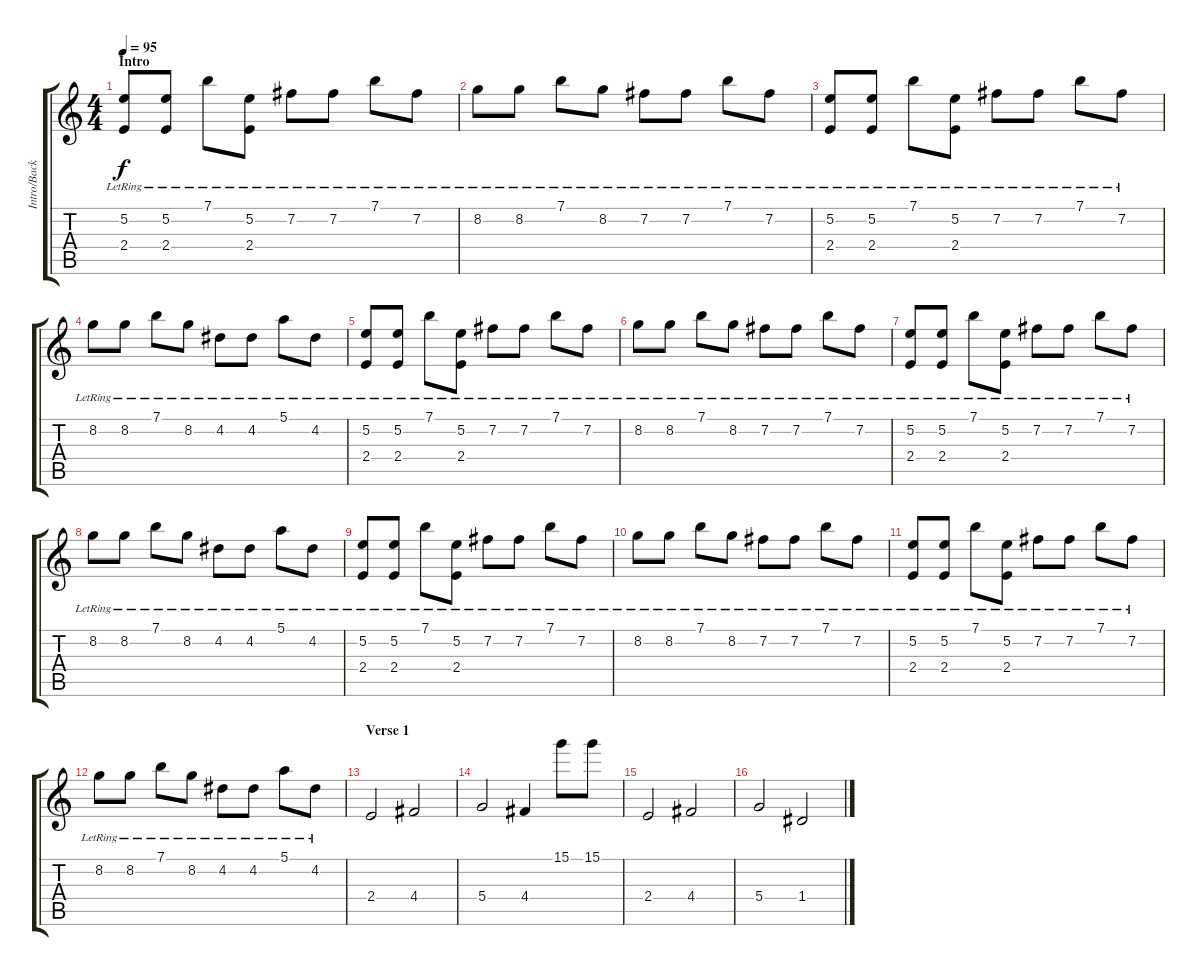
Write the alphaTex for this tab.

\track ("Intro/Back" "Intro/Back") {instrument acousticguitarnylon}
\staff {score tabs}
\tuning (E4 B3 G3 D3 A2 E2) {hide}
\ts (4 4)
\section ("" "Intro")
\tempo 95
\clef g2
\ks c
(5.2{lr} 2.4{lr}).8{dy f instrument acousticguitarnylon} (5.2{lr} 2.4{lr}).8 7.1{lr}.8 (5.2{lr} 2.4{lr}).8 7.2{lr}.8 7.2{lr}.8 7.1{lr}.8 7.2{lr}.8 |
8.2{lr}.8 8.2{lr}.8 7.1{lr}.8 8.2{lr}.8 7.2{lr}.8 7.2{lr}.8 7.1{lr}.8 7.2{lr}.8 |
(5.2{lr} 2.4{lr}).8 (5.2{lr} 2.4{lr}).8 7.1{lr}.8 (5.2{lr} 2.4{lr}).8 7.2{lr}.8 7.2{lr}.8 7.1{lr}.8 7.2{lr}.8 |
8.2{lr}.8 8.2{lr}.8 7.1{lr}.8 8.2{lr}.8 4.2{lr}.8 4.2{lr}.8 5.1{lr}.8 4.2{lr}.8 |
(5.2{lr} 2.4{lr}).8 (5.2{lr} 2.4{lr}).8 7.1{lr}.8 (5.2{lr} 2.4{lr}).8 7.2{lr}.8 7.2{lr}.8 7.1{lr}.8 7.2{lr}.8 |
8.2{lr}.8 8.2{lr}.8 7.1{lr}.8 8.2{lr}.8 7.2{lr}.8 7.2{lr}.8 7.1{lr}.8 7.2{lr}.8 |
(5.2{lr} 2.4{lr}).8 (5.2{lr} 2.4{lr}).8 7.1{lr}.8 (5.2{lr} 2.4{lr}).8 7.2{lr}.8 7.2{lr}.8 7.1{lr}.8 7.2{lr}.8 |
8.2{lr}.8 8.2{lr}.8 7.1{lr}.8 8.2{lr}.8 4.2{lr}.8 4.2{lr}.8 5.1{lr}.8 4.2{lr}.8 |
(5.2{lr} 2.4{lr}).8 (5.2{lr} 2.4{lr}).8 7.1{lr}.8 (5.2{lr} 2.4{lr}).8 7.2{lr}.8 7.2{lr}.8 7.1{lr}.8 7.2{lr}.8 |
8.2{lr}.8 8.2{lr}.8 7.1{lr}.8 8.2{lr}.8 7.2{lr}.8 7.2{lr}.8 7.1{lr}.8 7.2{lr}.8 |
(5.2{lr} 2.4{lr}).8 (5.2{lr} 2.4{lr}).8 7.1{lr}.8 (5.2{lr} 2.4{lr}).8 7.2{lr}.8 7.2{lr}.8 7.1{lr}.8 7.2{lr}.8 |
8.2{lr}.8 8.2{lr}.8 7.1{lr}.8 8.2{lr}.8 4.2{lr}.8 4.2{lr}.8 5.1{lr}.8 4.2{lr}.8 |
\section ("" "Verse 1")
2.4.2{volume 8 balance 4 instrument overdrivenguitar} 4.4.2{balance 12} |
5.4.2{balance 4} 4.4.4{balance 12} 15.1.8{balance 8} 15.1.8 |
2.4.2{volume 8 balance 4 instrument overdrivenguitar} 4.4.2{balance 12} |
5.4.2{balance 4} 1.4.2{balance 12}
